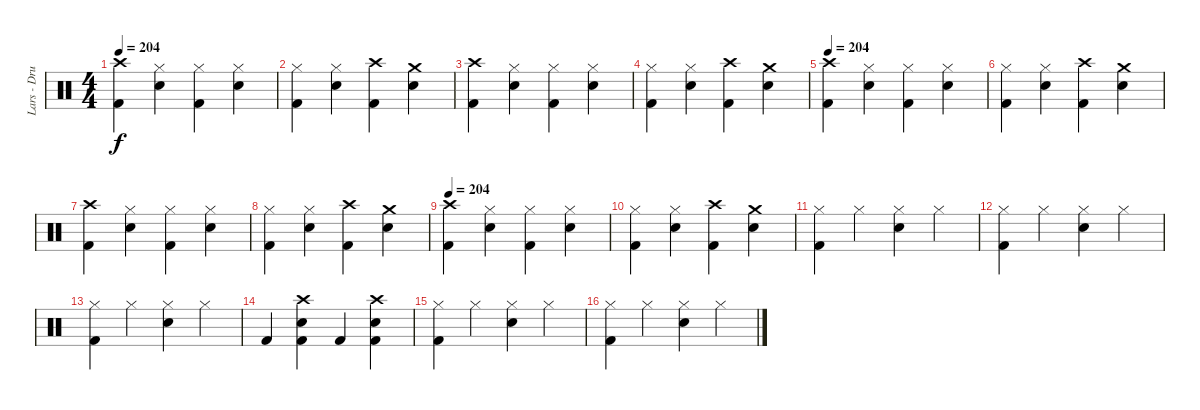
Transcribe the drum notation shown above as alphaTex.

\track ("Lars - Drums" "Lars - Dru") {instrument percussion}
\staff {score}
\articulation defaults
\ts (4 4)
\tempo 204
\clef neutral
\ks c
("Crash high (hit)" "Kick (hit) 2").4{dy f} ("Hi-Hat (closed)" "Electric Snare (hit)").4 ("Hi-Hat (closed)" "Kick (hit) 2").4 ("Hi-Hat (closed)" "Electric Snare (hit)").4 |
("Hi-Hat (closed)" "Kick (hit) 2").4 ("Hi-Hat (closed)" "Electric Snare (hit)").4 ("Crash high (hit)" "Kick (hit) 2").4 ("Crash medium (hit)" "Electric Snare (hit)").4 |
("Crash high (hit)" "Kick (hit) 2").4 ("Hi-Hat (closed)" "Electric Snare (hit)").4 ("Hi-Hat (closed)" "Kick (hit) 2").4 ("Hi-Hat (closed)" "Electric Snare (hit)").4 |
("Hi-Hat (closed)" "Kick (hit) 2").4 ("Hi-Hat (closed)" "Electric Snare (hit)").4 ("Crash high (hit)" "Kick (hit) 2").4 ("Crash medium (hit)" "Electric Snare (hit)").4 |
\tempo 204
("Crash high (hit)" "Kick (hit) 2").4 ("Hi-Hat (closed)" "Electric Snare (hit)").4 ("Hi-Hat (closed)" "Kick (hit) 2").4 ("Hi-Hat (closed)" "Electric Snare (hit)").4 |
("Hi-Hat (closed)" "Kick (hit) 2").4 ("Hi-Hat (closed)" "Electric Snare (hit)").4 ("Crash high (hit)" "Kick (hit) 2").4 ("Crash medium (hit)" "Electric Snare (hit)").4 |
("Crash high (hit)" "Kick (hit) 2").4 ("Hi-Hat (closed)" "Electric Snare (hit)").4 ("Hi-Hat (closed)" "Kick (hit) 2").4 ("Hi-Hat (closed)" "Electric Snare (hit)").4 |
("Hi-Hat (closed)" "Kick (hit) 2").4 ("Hi-Hat (closed)" "Electric Snare (hit)").4 ("Crash high (hit)" "Kick (hit) 2").4 ("Crash medium (hit)" "Electric Snare (hit)").4 |
\tempo 204
("Crash high (hit)" "Kick (hit) 2").4 ("Hi-Hat (closed)" "Electric Snare (hit)").4 ("Hi-Hat (closed)" "Kick (hit) 2").4 ("Hi-Hat (closed)" "Electric Snare (hit)").4 |
("Hi-Hat (closed)" "Kick (hit) 2").4 ("Hi-Hat (closed)" "Electric Snare (hit)").4 ("Crash high (hit)" "Kick (hit) 2").4 ("Crash medium (hit)" "Electric Snare (hit)").4 |
("Hi-Hat (closed)" "Kick (hit) 2").4 "Hi-Hat (closed)".4 ("Hi-Hat (closed)" "Electric Snare (hit)").4 "Hi-Hat (closed)".4 |
("Hi-Hat (closed)" "Kick (hit) 2").4 "Hi-Hat (closed)".4 ("Hi-Hat (closed)" "Electric Snare (hit)").4 "Hi-Hat (closed)".4 |
("Hi-Hat (closed)" "Kick (hit) 2").4 "Hi-Hat (closed)".4 ("Hi-Hat (closed)" "Electric Snare (hit)").4 "Hi-Hat (closed)".4 |
"Kick (hit) 2".4 ("Crash high (hit)" "Electric Snare (hit)" "Kick (hit) 2").4 "Kick (hit) 2".4 ("Crash high (hit)" "Electric Snare (hit)" "Kick (hit) 2").4 |
("Hi-Hat (closed)" "Kick (hit) 2").4 "Hi-Hat (closed)".4 ("Hi-Hat (closed)" "Electric Snare (hit)").4 "Hi-Hat (closed)".4 |
("Hi-Hat (closed)" "Kick (hit) 2").4 "Hi-Hat (closed)".4 ("Hi-Hat (closed)" "Electric Snare (hit)").4 "Hi-Hat (closed)".4
